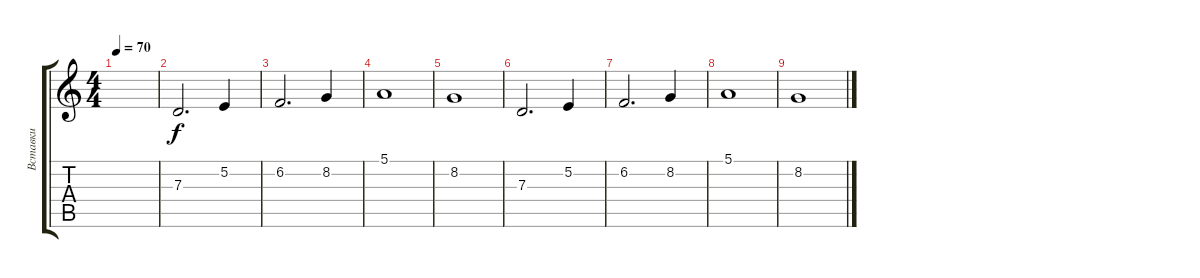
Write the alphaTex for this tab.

\track ("Вставки" "Вставки") {instrument pad8sweep}
\staff {score tabs}
\tuning (E4 B3 G3 D3 A2 E2) {hide}
\ts (4 4)
\tempo 70
\clef g2
\ks c
|
7.3.2{d volume 14} 5.2.4 |
6.2.2{d} 8.2.4 |
5.1.1 |
8.2.1 |
7.3.2{d} 5.2.4 |
6.2.2{d} 8.2.4 |
5.1.1 |
8.2.1
